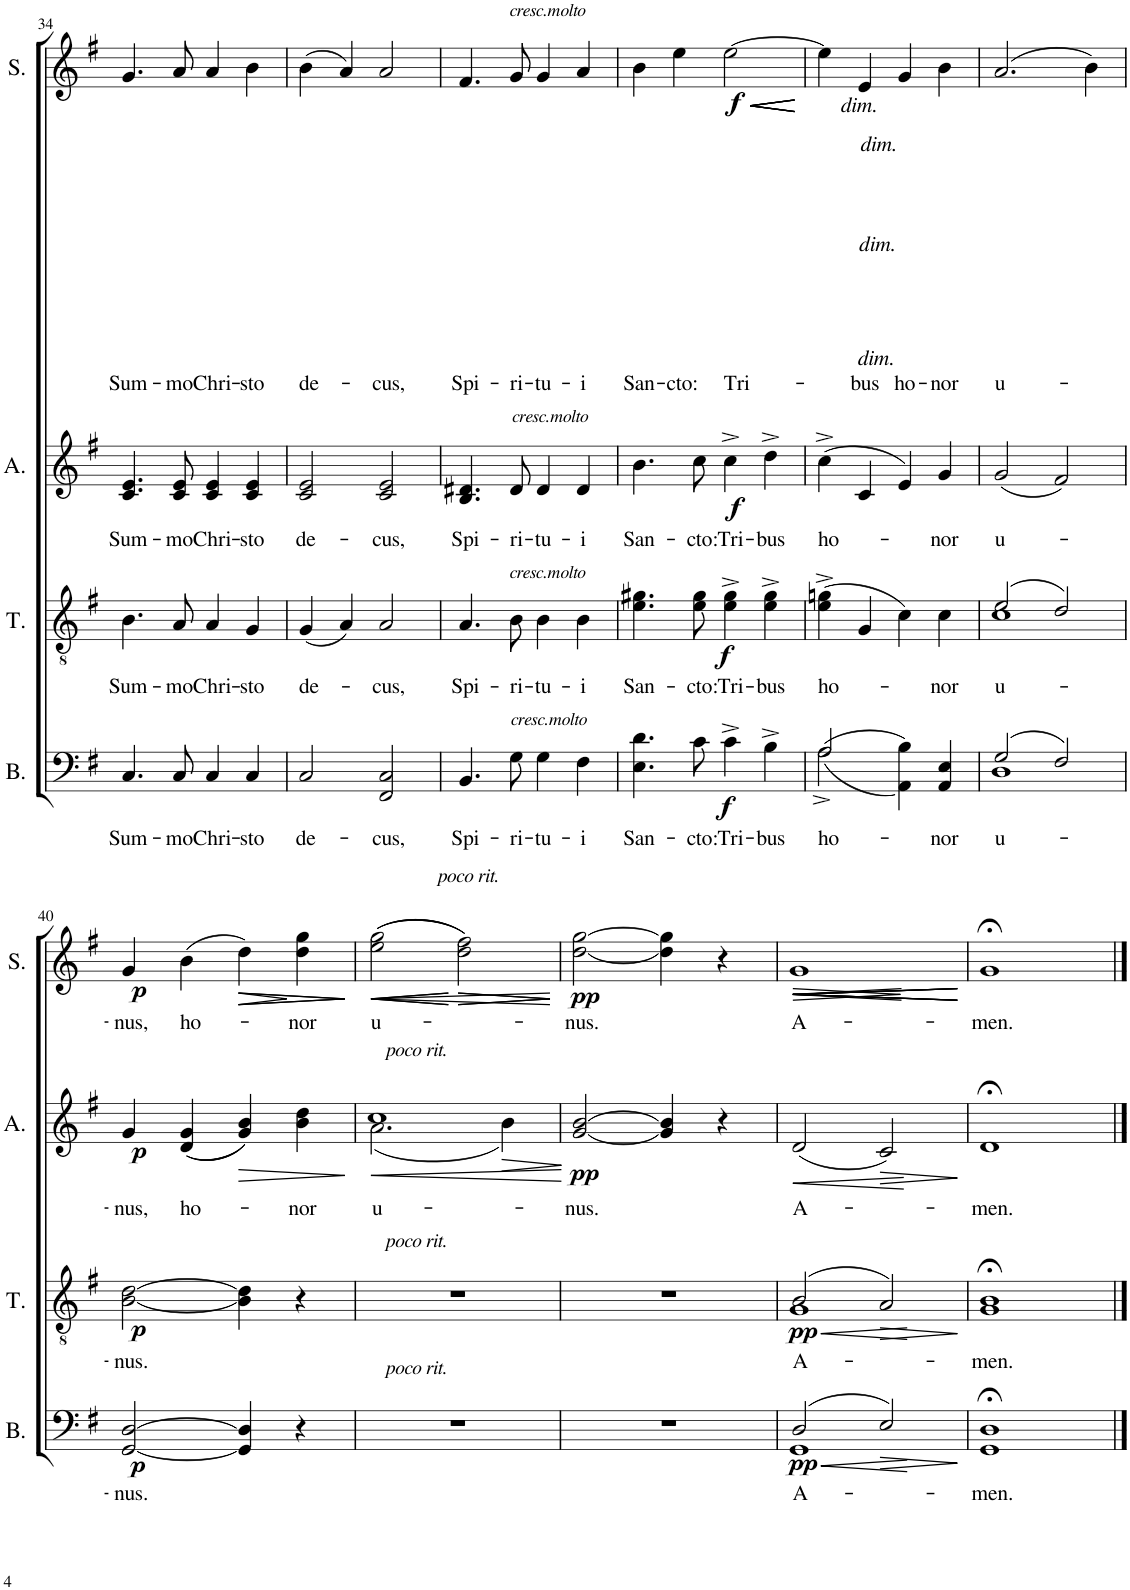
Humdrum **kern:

**kern	**text	**dynam	**kern	**text	**dynam	**kern	**text	**dynam	**kern	**text	**dynam
*part4	*part4	*part4	*part3	*part3	*part3	*part2	*part2	*part2	*part1	*part1	*part1
*staff4	*staff4	*staff4	*staff3	*staff3	*staff3	*staff2	*staff2	*staff2	*staff1	*staff1	*staff1
*I"Bass	*	*	*I"Tenor	*	*	*I"Alto	*	*	*I"Soprano	*	*
*I'B.	*	*	*I'T.	*	*	*I'A.	*	*	*I'S.	*	*
!!LO:PB:g=z
*clefF4	*	*	*clefGv2	*	*	*clefG2	*	*	*clefG2	*	*
*k[f#]	*	*	*k[f#]	*	*	*k[f#]	*	*	*k[f#]	*	*
*M4/4	*	*	*M4/4	*	*	*M4/4	*	*	*M4/4	*	*
=34	=34	=34	=34	=34	=34	=34	=34	=34	=34	=34	=34
!	!LO:LY:b	!	!	!LO:LY:b	!	!	!LO:LY:b	!	!	!LO:LY:b	!
4.C/	Sum-	.	4.B\	Sum-	.	4.c/ 4.e/	Sum-	.	4.g/	Sum-	.
!	!LO:LY:b	!	!	!LO:LY:b	!	!	!LO:LY:b	!	!	!LO:LY:b	!
8C/	-mo	.	8A/	-mo	.	8c/ 8e/	-mo	.	8a/	-mo	.
!	!LO:LY:b	!	!	!LO:LY:b	!	!	!LO:LY:b	!	!	!LO:LY:b	!
4C/	Chri-	.	4A/	Chri-	.	4c/ 4e/	Chri-	.	4a/	Chri-	.
!	!LO:LY:b	!	!	!LO:LY:b	!	!	!LO:LY:b	!	!	!LO:LY:b	!
4C/	-sto	.	4G/	-sto	.	4c/ 4e/	-sto	.	4b\	-sto	.
=35	=35	=35	=35	=35	=35	=35	=35	=35	=35	=35	=35
!	!LO:LY:b	!	!	!LO:LY:b	!	!	!LO:LY:b	!	!	!LO:LY:b	!
2C/	de-	.	(4G/	de-	.	2c/ 2e/	de-	.	(4b\	de-	.
.	.	.	4A/)	.	.	.	.	.	4a/)	.	.
!	!LO:LY:b	!	!	!LO:LY:b	!	!	!LO:LY:b	!	!	!LO:LY:b	!
2FF#/ 2C/	-cus,	.	2A/	-cus,	.	2c/ 2e/	-cus,	.	2a/	-cus,	.
=36	=36	=36	=36	=36	=36	=36	=36	=36	=36	=36	=36
!	!LO:LY:b	!	!	!LO:LY:b	!	!	!LO:LY:b	!	!	!LO:LY:b	!
4.BB/	Spi-	.	4.A/	Spi-	.	4.B/ 4.d#X/	Spi-	.	4.f#/	Spi-	.
!	!	!	!	!	!	!	!	!	!LO:TX:a:i:t=cresc.molto	!	!
!	!	!	!	!	!	!LO:TX:a:i:t=cresc.molto	!	!	!	!	!
!	!	!	!LO:TX:a:i:t=cresc.molto	!	!	!	!	!	!	!	!
!LO:TX:a:i:t=cresc.molto	!	!	!	!	!	!	!	!	!	!	!
!	!LO:LY:b	!	!	!LO:LY:b	!	!	!LO:LY:b	!	!	!LO:LY:b	!
8G\	-ri-	.	8B\	-ri-	.	8d#/	-ri-	.	8g/	-ri-	.
!	!LO:LY:b	!	!	!LO:LY:b	!	!	!LO:LY:b	!	!	!LO:LY:b	!
4G\	-tu-	.	4B\	-tu-	.	4d#/	-tu-	.	4g/	-tu-	.
!	!LO:LY:b	!	!	!LO:LY:b	!	!	!LO:LY:b	!	!	!LO:LY:b	!
4F#\	-i	.	4B\	-i	.	4d#/	-i	.	4a/	-i	.
=37	=37	=37	=37	=37	=37	=37	=37	=37	=37	=37	=37
!	!LO:LY:b	!	!	!LO:LY:b	!	!	!LO:LY:b	!	!	!LO:LY:b	!
4.E\ 4.d\	San-	.	4.e\ 4.g#X\	San-	.	4.b\	San-	.	4b\	San-	.
!	!	!	!	!	!	!	!	!	!	!LO:LY:b	!
.	.	.	.	.	.	.	.	.	4ee\	-cto:	.
!	!LO:LY:b	!	!	!LO:LY:b	!	!	!LO:LY:b	!	!	!	!
8c\	-cto:	.	8e\ 8g#\	-cto:	.	8cc\	-cto:	.	.	.	.
!	!LO:LY:b	!	!	!LO:LY:b	!	!	!LO:LY:b	!	!	!LO:LY:b	!LO:HP:b
!	!	!	!	!	!	!	!	!	!	!	!LO:HP:n=1:b
!	!	!	!	!	!	!	!	!	!	!	!LO:HP:n=1:b
!	!	!LO:DY:b	!	!	!LO:DY:b	!	!	!LO:DY:b	!	!	!LO:HP:n=1:b
!	!	!	!	!	!	!	!	!	!	!	!LO:DY:n=1:b
4c^\	Tri-	f	4e\^ 4g#\^	Tri-	f	4cc^\	Tri-	f	[2ee\	Tri-	< < < < f
!	!LO:LY:b	!	!	!LO:LY:b	!	!	!LO:LY:b	!	!	!	!
4B^\	-bus	.	4e\^ 4g#\^	-bus	.	4dd^\	-bus	.	.	.	.
=38	=38	=38	=38	=38	=38	=38	=38	=38	=38	=38	=38
!	!LO:LY:b	!	!	!LO:LY:b	!	!	!LO:LY:b	!	!	!	!
*^	*	*	*	*	*	*	*	*	*	*	*
2A^\	(2A/	ho-	.	(4e\^ 4gn\^	ho-	.	(4cc^\	ho-	.	4ee\]	.	.
!	!	!	!	!	!	!	!	!	!	!LO:TX:b:i:t=dim.	!	!
!	!	!	!	!	!	!	!	!	!	!LO:TX:b:i:t=dim.	!	!
!	!	!	!	!	!	!	!	!	!	!LO:TX:b:i:t=dim.	!	!
!	!	!	!	!	!	!	!	!	!	!	!LO:LY:b	!
.	.	.	.	4G/	.	.	4c/	.	.	4e/	-bus	[
!	!	!	!	!	!	!	!	!	!	!LO:TX:b:i:t=dim.	!	!
!	!	!	!	!	!	!	!	!	!	!	!LO:LY:b	!
(4AA\ 4B\	2ryy	.	.	4c\)	.	.	4e/)	.	.	4g/	ho-	[
!	!	!LO:LY:b	!	!	!LO:LY:b	!	!	!LO:LY:b	!	!	!LO:LY:b	!
4AA/ 4E/	.	-nor	.	4c\	-nor	.	4g/	-nor	.	4b\	-nor	[
=39	=39	=39	=39	=39	=39	=39	=39	=39	=39	=39	=39	=39
!	!	!LO:LY:b	!	!	!LO:LY:b	!	!	!LO:LY:b	!	!	!LO:LY:b	!
*	*	*	*	*^	*	*	*	*	*	*	*	*
2G/	1D	u-	.	(2e/	1c	u-	.	(2g/	u-	.	(2.a/	u-	.
2F#/)	.	.	.	2d/)	.	.	.	2f#/)	.	.	.	.	.
.	.	.	.	.	.	.	.	.	.	.	4b\)	.	.
*v	*v	*	*	*	*	*	*	*	*	*	*	*	*
*	*	*	*v	*v	*	*	*	*	*	*	*	*
!!LO:LB:g=z
=40	=40	=40	=40	=40	=40	=40	=40	=40	=40	=40	=40
!	!LO:LY:b	!LO:DY:b	!	!LO:LY:b	!LO:DY:b	!	!LO:LY:b	!LO:DY:b	!	!LO:LY:b	!LO:DY:b
[2GG/ [2D/	­ nus.	p	[2B\ [2d\	­ nus.	p	4g/	­ nus,	p	4g/	­ nus,	p
!	!	!	!	!	!	!	!LO:LY:b	!	!	!LO:LY:b	!
.	.	.	.	.	.	((4d/ 4g/	ho-	.	(4b\	ho-	.
!	!	!	!	!	!	!	!	!LO:HP:b	!	!	!LO:HP:b
4GG/] 4D/]	.	.	4B\] 4d\]	.	.	4g/ 4b/))	.	>	4dd\)	.	>
!	!	!	!	!	!	!	!LO:LY:b	!	!	!LO:LY:b	!LO:HP:n=1:b
!	!	!	!	!	!	!	!	!	!	!	!LO:HP:n=1:b
4r	.	.	4r	.	.	4b\ 4dd\	-nor	.	4dd\ 4gg\	-nor	[ > >
.	.	.	.	.	.	.	.	.	.	.	]
=41	=41	=41	=41	=41	=41	=41	=41	=41	=41	=41	=41
!	!	!	!	!	!	!LO:TX:a:i:t=poco rit.	!	!	!	!	!
!	!	!	!LO:TX:a:i:t=poco rit.	!	!	!	!	!	!	!	!
!LO:TX:a:i:t=poco rit.	!	!	!	!	!	!	!	!	!	!	!
!	!	!	!	!	!	!	!LO:LY:b	!LO:HP:b	!	!LO:LY:b	!LO:HP:b
*	*	*	*	*	*	*^	*	*	*	*	*
1r	.	.	1r	.	.	1cc	(2.a\	u-	<	((2ee\ 2gg\	u-	<
!	!	!	!	!	!	!	!	!	!	!LO:TX:a:i:t=poco rit.	!	!
!	!	!	!	!	!	!	!	!	!	!	!	!LO:HP:n=1:b
!	!	!	!	!	!	!	!	!	!	!	!	!LO:HP:n=1:b
!	!	!	!	!	!	!	!	!	!	!	!	!LO:HP:n=1:b
.	.	.	.	.	.	.	.	.	.	2dd\ 2ff#\))	.	] ] < < >
!	!	!	!	!	!	!	!	!	!LO:HP:b	!	!	!
.	.	.	.	.	.	.	4b\)	.	>	.	.	.
*	*	*	*	*	*	*v	*v	*	*	*	*	*
.	.	.	.	.	.	.	.	] [	.	.	[
=42	=42	=42	=42	=42	=42	=42	=42	=42	=42	=42	=42
!	!	!	!	!	!	!	!LO:LY:b	!LO:DY:b	!	!LO:LY:b	!LO:DY:b
1r	.	.	1r	.	.	[2g/ [2b/	-nus.	pp	[2dd\ [2gg\	-nus.	pp
.	.	.	.	.	.	4g/] 4b/]	.	.	4dd\] 4gg\]	.	[
!	!	!	!	!	!	!	!	!	!	!	!LO:HP:n=1:b
.	.	.	.	.	.	4r	.	.	4r	.	[ >
=43	=43	=43	=43	=43	=43	=43	=43	=43	=43	=43	=43
!	!LO:LY:b	!LO:DY:b	!	!LO:LY:b	!LO:DY:b	!	!LO:LY:b	!	!	!LO:LY:b	!
*^	*	*	*^	*	*	*	*	*	*	*	*
(2D/	1GG	A-	pp	(2B/	1G	A-	pp	(2d/	A-	.	1g	A-	.
!	!	!	!LO:HP:b	!	!	!	!LO:HP:b	!	!	!LO:HP:b	!	!	!
2E/)	.	.	>	2A/)	.	.	>	2c/)	.	>	.	.	.
*v	*v	*	*	*	*	*	*	*	*	*	*	*	*
*	*	*	*v	*v	*	*	*	*	*	*	*	*
.	.	]	.	.	]	.	.	] ]	.	.	] ]
=44	=44	=44	=44	=44	=44	=44	=44	=44	=44	=44	=44
!	!LO:LY:b	!	!	!LO:LY:b	!	!	!LO:LY:b	!	!	!LO:LY:b	!
1GG;< 1D;<	-men.	.	1G;< 1B;<	-men.	.	1d;<	-men.	.	1g;<	-men.	.
==	==	==	==	==	==	==	==	==	==	==	==
*-	*-	*-	*-	*-	*-	*-	*-	*-	*-	*-	*-
